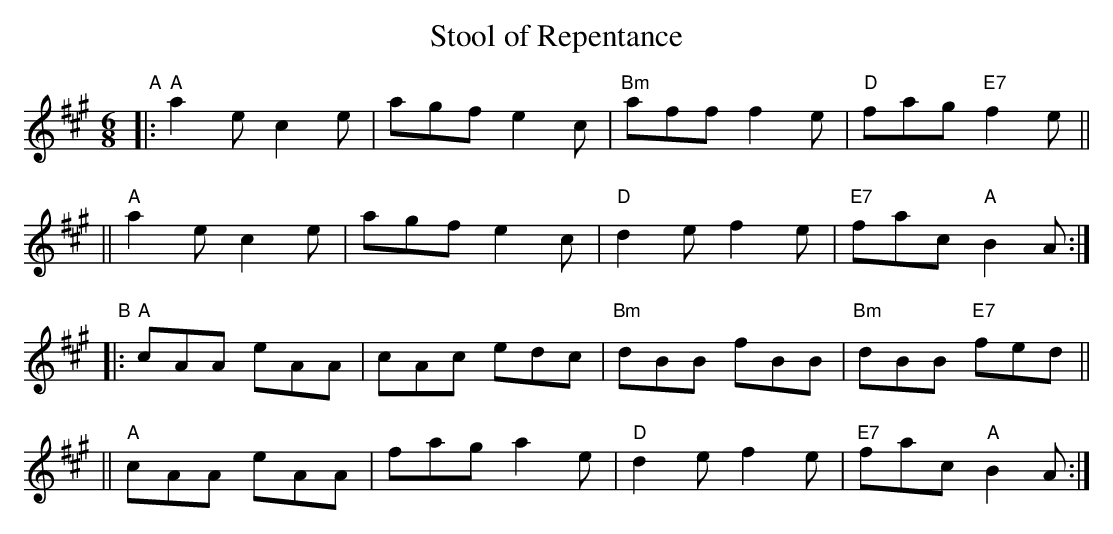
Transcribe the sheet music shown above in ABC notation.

X:1
T: Stool of Repentance
M: 6/8
L: 1/8
K: A
"^A"\
|: "A"a2e c2e | agf e2c |"Bm"aff f2e |  "D"fag "E7"f2e ||
|| "A"a2e c2e | agf e2c | "D"d2e f2e | "E7"fac  "A"B2A :|
"^B"\
|: "A"cAA eAA | cAc edc |"Bm"dBB fBB | "Bm"dBB "E7"fed ||
|| "A"cAA eAA | fag a2e | "D"d2e f2e | "E7"fac  "A"B2A :|
